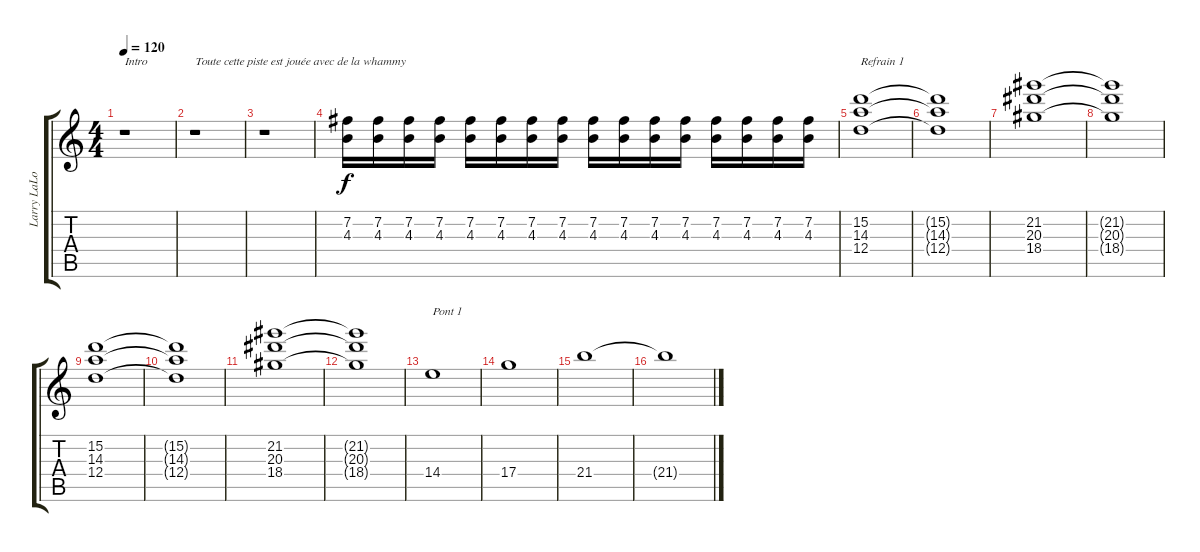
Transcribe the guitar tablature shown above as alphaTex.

\track ("Larry LaLonde" "Larry LaLo") {instrument overdrivenguitar}
\staff {score tabs}
\tuning (E4 B3 G3 D3 A2 D2) {hide}
\ts (4 4)
\tempo 120
\clef g2
\ks c
r.1{txt "Intro" dy f instrument overdrivenguitar} |
r.1{txt "Toute cette piste est jouée avec de la whammy"} |
r.1 |
(7.2 4.3).16 (7.2 4.3).16 (7.2 4.3).16 (7.2 4.3).16 (7.2 4.3).16 (7.2 4.3).16 (7.2 4.3).16 (7.2 4.3).16 (7.2 4.3).16 (7.2 4.3).16 (7.2 4.3).16 (7.2 4.3).16 (7.2 4.3).16 (7.2 4.3).16 (7.2 4.3).16 (7.2 4.3).16 |
(15.2 14.3 12.4).1{txt "Refrain 1"} |
(15.2{t} 14.3{t} 12.4{t}).1 |
(21.2 20.3 18.4).1 |
(21.2{t} 20.3{t} 18.4{t}).1 |
(15.2 14.3 12.4).1 |
(15.2{t} 14.3{t} 12.4{t}).1 |
(21.2 20.3 18.4).1 |
(21.2{t} 20.3{t} 18.4{t}).1 |
14.4.1{txt "Pont 1"} |
17.4.1 |
21.4.1 |
21.4{t}.1
